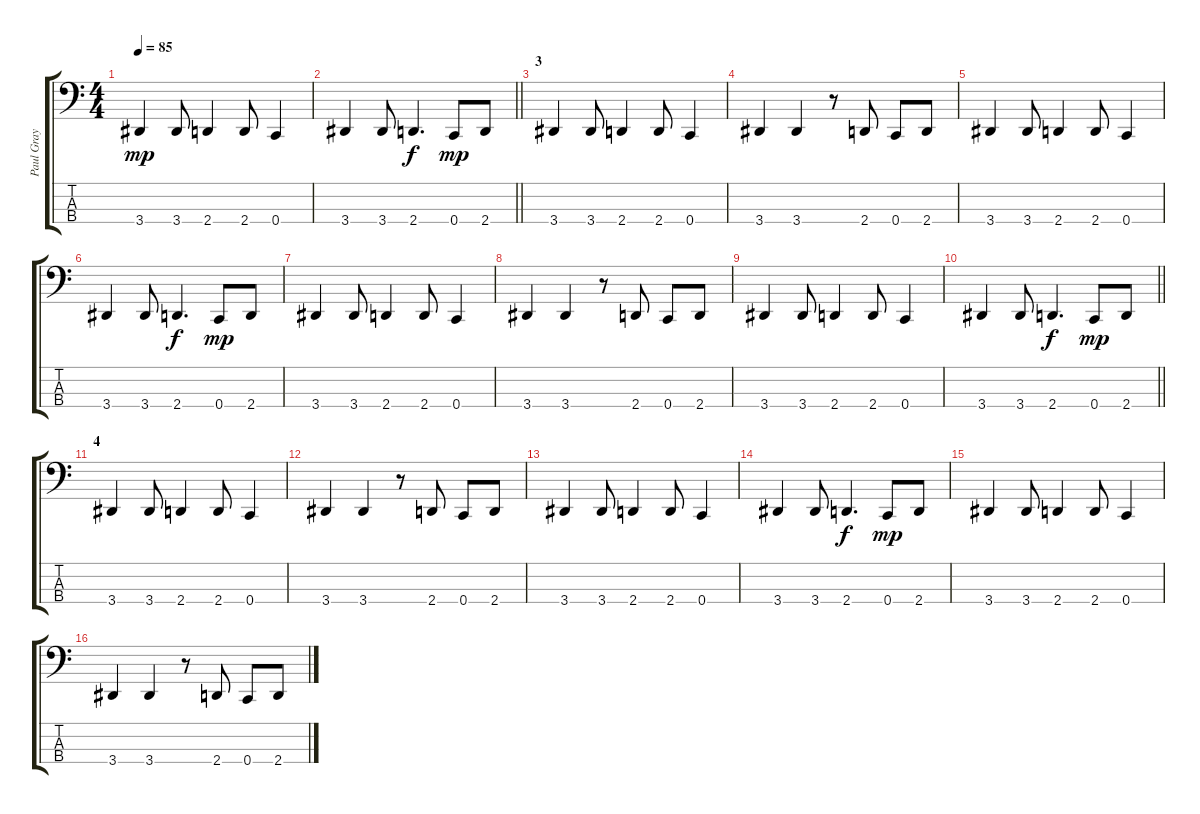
\track ("Paul Gray" "Paul Gray") {instrument electricbasspick}
\staff {score tabs}
\tuning (F2 C2 G1 C1) {hide}
\ts (4 4)
\tempo 85
\clef f4
\ks c
3.4.4{dy mp} 3.4.8 2.4.4 2.4.8 0.4.4 |
\barLineRight lightlight
3.4.4 3.4.8 2.4.4{d dy f} 0.4.8{dy mp} 2.4.8 |
\section ("" "3")
3.4.4 3.4.8 2.4.4 2.4.8 0.4.4 |
3.4.4 3.4.4 r.8 2.4.8 0.4.8 2.4.8 |
3.4.4 3.4.8 2.4.4 2.4.8 0.4.4 |
3.4.4 3.4.8 2.4.4{d dy f} 0.4.8{dy mp} 2.4.8 |
3.4.4 3.4.8 2.4.4 2.4.8 0.4.4 |
3.4.4 3.4.4 r.8 2.4.8 0.4.8 2.4.8 |
3.4.4 3.4.8 2.4.4 2.4.8 0.4.4 |
\barLineRight lightlight
3.4.4 3.4.8 2.4.4{d dy f} 0.4.8{dy mp} 2.4.8 |
\section ("" "4")
3.4.4 3.4.8 2.4.4 2.4.8 0.4.4 |
3.4.4 3.4.4 r.8 2.4.8 0.4.8 2.4.8 |
3.4.4 3.4.8 2.4.4 2.4.8 0.4.4 |
3.4.4 3.4.8 2.4.4{d dy f} 0.4.8{dy mp} 2.4.8 |
3.4.4 3.4.8 2.4.4 2.4.8 0.4.4 |
3.4.4 3.4.4 r.8 2.4.8 0.4.8 2.4.8
